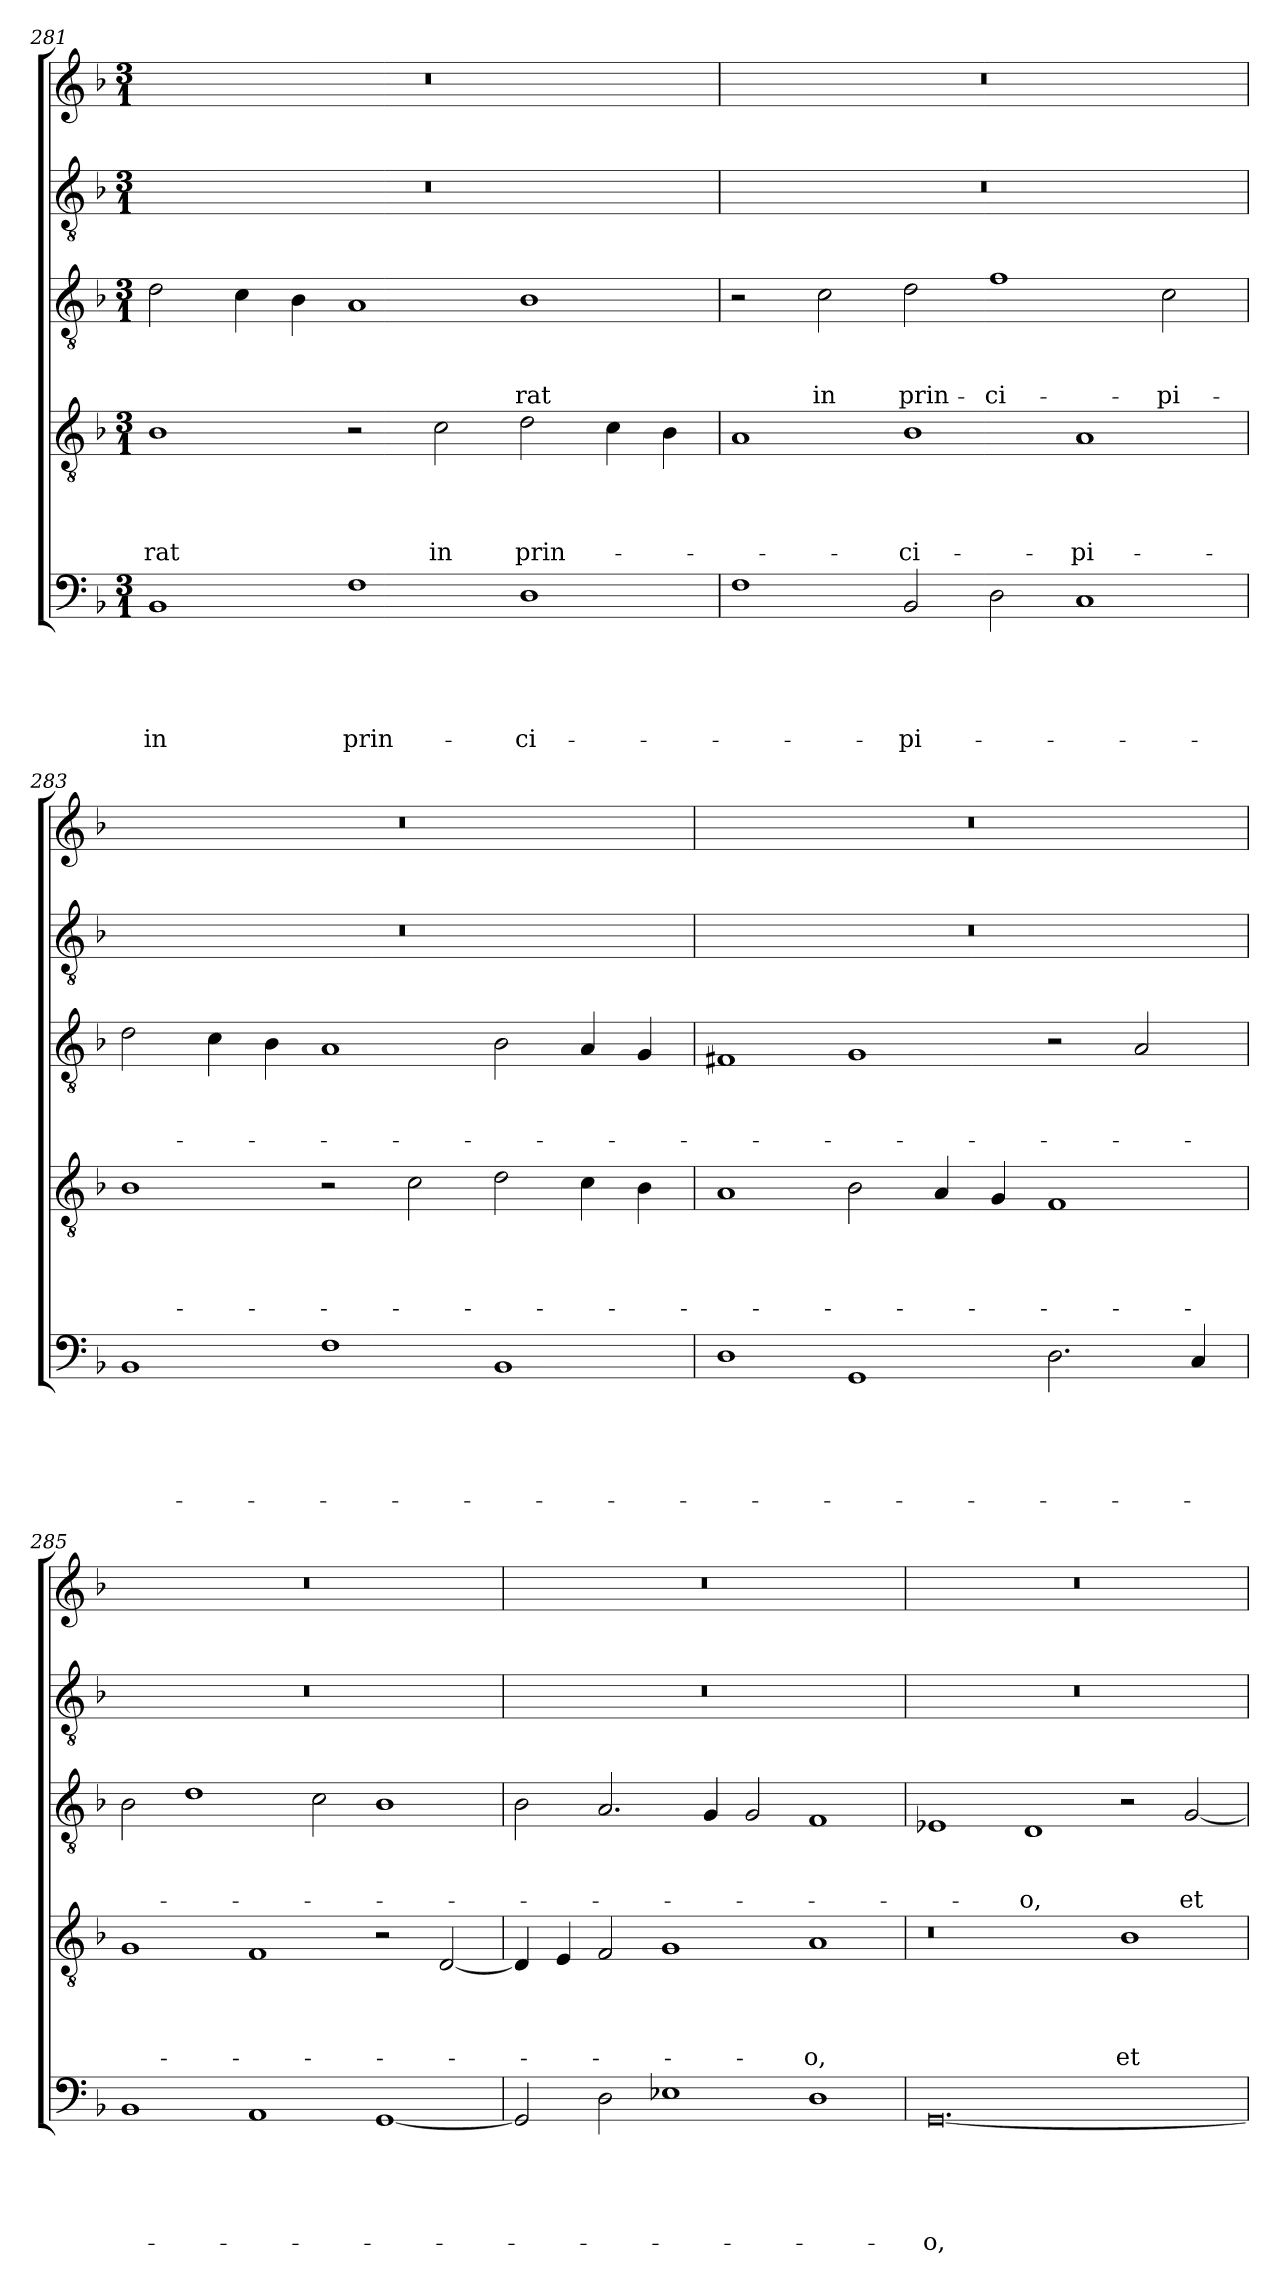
**kern	**text	**text	**text	**text	**text	**kern	**text	**text	**text	**text	**kern	**text	**text	**text	**kern	**kern
*part5	*part5	*part5	*part5	*part5	*part5	*part4	*part4	*part4	*part4	*part4	*part3	*part3	*part3	*part3	*part2	*part1
*staff5	*staff5	*staff5	*staff5	*staff5	*staff5	*staff4	*staff4	*staff4	*staff4	*staff4	*staff3	*staff3	*staff3	*staff3	*staff2	*staff1
*clefF4	*	*	*	*	*	*clefGv2	*	*	*	*	*clefGv2	*	*	*	*clefGv2	*clefG2
*k[b-]	*	*	*	*	*	*k[b-]	*	*	*	*	*k[b-]	*	*	*	*k[b-]	*k[b-]
*F:	*	*	*	*	*	*F:	*	*	*	*	*F:	*	*	*	*F:	*F:
*M3/1	*	*	*	*	*	*M3/1	*	*	*	*	*M3/1	*	*	*	*M3/1	*M3/1
=281	=281	=281	=281	=281	=281	=281	=281	=281	=281	=281	=281	=281	=281	=281	=281	=281
!	!	!	!	!	!LO:LY:b	!	!	!	!	!LO:LY:b	!	!	!	!	!	!
1BB-	.	.	.	.	in	1B-	.	.	.	-rat	2d\	.	.	.	0.r	0.r
.	.	.	.	.	.	.	.	.	.	.	4c\	.	.	.	.	.
.	.	.	.	.	.	.	.	.	.	.	4B-\	.	.	.	.	.
!	!	!	!	!	!LO:LY:b	!	!	!	!	!	!	!	!	!	!	!
1F	.	.	.	.	prin-	2r	.	.	.	.	1A	.	.	.	.	.
!	!	!	!	!	!	!	!	!	!	!LO:LY:b	!	!	!	!	!	!
.	.	.	.	.	.	2c\	.	.	.	in	.	.	.	.	.	.
!	!	!	!	!	!LO:LY:b	!	!	!	!	!LO:LY:b	!	!	!	!LO:LY:b	!	!
1D	.	.	.	.	-ci-	2d\	.	.	.	prin-	1B-	.	.	-rat	.	.
.	.	.	.	.	.	4c\	.	.	.	.	.	.	.	.	.	.
.	.	.	.	.	.	4B-\	.	.	.	.	.	.	.	.	.	.
=282	=282	=282	=282	=282	=282	=282	=282	=282	=282	=282	=282	=282	=282	=282	=282	=282
1F	.	.	.	.	.	1A	.	.	.	.	2r	.	.	.	0.r	0.r
!	!	!	!	!	!	!	!	!	!	!	!	!	!	!LO:LY:b	!	!
.	.	.	.	.	.	.	.	.	.	.	2c\	.	.	in	.	.
!	!	!	!	!	!LO:LY:b	!	!	!	!	!LO:LY:b	!	!	!	!LO:LY:b	!	!
2BB-/	.	.	.	.	-pi-	1B-	.	.	.	-ci-	2d\	.	.	prin-	.	.
!	!	!	!	!	!	!	!	!	!	!	!	!	!	!LO:LY:b	!	!
2D\	.	.	.	.	.	.	.	.	.	.	1f	.	.	-ci-	.	.
!	!	!	!	!	!	!	!	!	!	!LO:LY:b	!	!	!	!	!	!
1C	.	.	.	.	.	1A	.	.	.	-pi-	.	.	.	.	.	.
!	!	!	!	!	!	!	!	!	!	!	!	!	!	!LO:LY:b	!	!
.	.	.	.	.	.	.	.	.	.	.	2c\	.	.	-pi-	.	.
!!LO:LB:g=z
=283	=283	=283	=283	=283	=283	=283	=283	=283	=283	=283	=283	=283	=283	=283	=283	=283
1BB-	.	.	.	.	.	1B-	.	.	.	.	2d\	.	.	.	0.r	0.r
.	.	.	.	.	.	.	.	.	.	.	4c\	.	.	.	.	.
.	.	.	.	.	.	.	.	.	.	.	4B-\	.	.	.	.	.
1F	.	.	.	.	.	2r	.	.	.	.	1A	.	.	.	.	.
.	.	.	.	.	.	2c\	.	.	.	.	.	.	.	.	.	.
1BB-	.	.	.	.	.	2d\	.	.	.	.	2B-\	.	.	.	.	.
.	.	.	.	.	.	4c\	.	.	.	.	4A/	.	.	.	.	.
.	.	.	.	.	.	4B-\	.	.	.	.	4G/	.	.	.	.	.
=284	=284	=284	=284	=284	=284	=284	=284	=284	=284	=284	=284	=284	=284	=284	=284	=284
1D	.	.	.	.	.	1A	.	.	.	.	1F#X	.	.	.	0.r	0.r
1GG	.	.	.	.	.	2B-\	.	.	.	.	1G	.	.	.	.	.
.	.	.	.	.	.	4A/	.	.	.	.	.	.	.	.	.	.
.	.	.	.	.	.	4G/	.	.	.	.	.	.	.	.	.	.
2.D\	.	.	.	.	.	1F	.	.	.	.	2r	.	.	.	.	.
.	.	.	.	.	.	.	.	.	.	.	2A/	.	.	.	.	.
4C/	.	.	.	.	.	.	.	.	.	.	.	.	.	.	.	.
=285	=285	=285	=285	=285	=285	=285	=285	=285	=285	=285	=285	=285	=285	=285	=285	=285
1BB-	.	.	.	.	.	1G	.	.	.	.	2B-\	.	.	.	0.r	0.r
.	.	.	.	.	.	.	.	.	.	.	1d	.	.	.	.	.
1AA	.	.	.	.	.	1F	.	.	.	.	.	.	.	.	.	.
.	.	.	.	.	.	.	.	.	.	.	2c\	.	.	.	.	.
[1GG	.	.	.	.	.	2r	.	.	.	.	1B-	.	.	.	.	.
.	.	.	.	.	.	[2D/	.	.	.	.	.	.	.	.	.	.
=286	=286	=286	=286	=286	=286	=286	=286	=286	=286	=286	=286	=286	=286	=286	=286	=286
2GG/]	.	.	.	.	.	4D/]	.	.	.	.	2B-\	.	.	.	0.r	0.r
.	.	.	.	.	.	4E/	.	.	.	.	.	.	.	.	.	.
2D\	.	.	.	.	.	2F/	.	.	.	.	2.A/	.	.	.	.	.
1E-X	.	.	.	.	.	1G	.	.	.	.	.	.	.	.	.	.
.	.	.	.	.	.	.	.	.	.	.	4G/	.	.	.	.	.
.	.	.	.	.	.	.	.	.	.	.	2G/	.	.	.	.	.
!	!	!	!	!	!	!	!	!	!	!LO:LY:b	!	!	!	!	!	!
1D	.	.	.	.	.	1A	.	.	.	-o,	1F	.	.	.	.	.
=287	=287	=287	=287	=287	=287	=287	=287	=287	=287	=287	=287	=287	=287	=287	=287	=287
!	!	!	!	!	!LO:LY:b	!	!	!	!	!	!	!	!	!	!	!
[0.GG	.	.	.	.	-o,	0r	.	.	.	.	1E-X	.	.	.	0.r	0.r
!	!	!	!	!	!	!	!	!	!	!	!	!	!	!LO:LY:b	!	!
.	.	.	.	.	.	.	.	.	.	.	1D	.	.	-o,	.	.
!	!	!	!	!	!	!	!	!	!	!LO:LY:b	!	!	!	!	!	!
.	.	.	.	.	.	1B-	.	.	.	et	2r	.	.	.	.	.
!	!	!	!	!	!	!	!	!	!	!	!	!	!	!LO:LY:b	!	!
.	.	.	.	.	.	.	.	.	.	.	[2G/	.	.	et	.	.
=	=	=	=	=	=	=	=	=	=	=	=	=	=	=	=	=
*-	*-	*-	*-	*-	*-	*-	*-	*-	*-	*-	*-	*-	*-	*-	*-	*-
